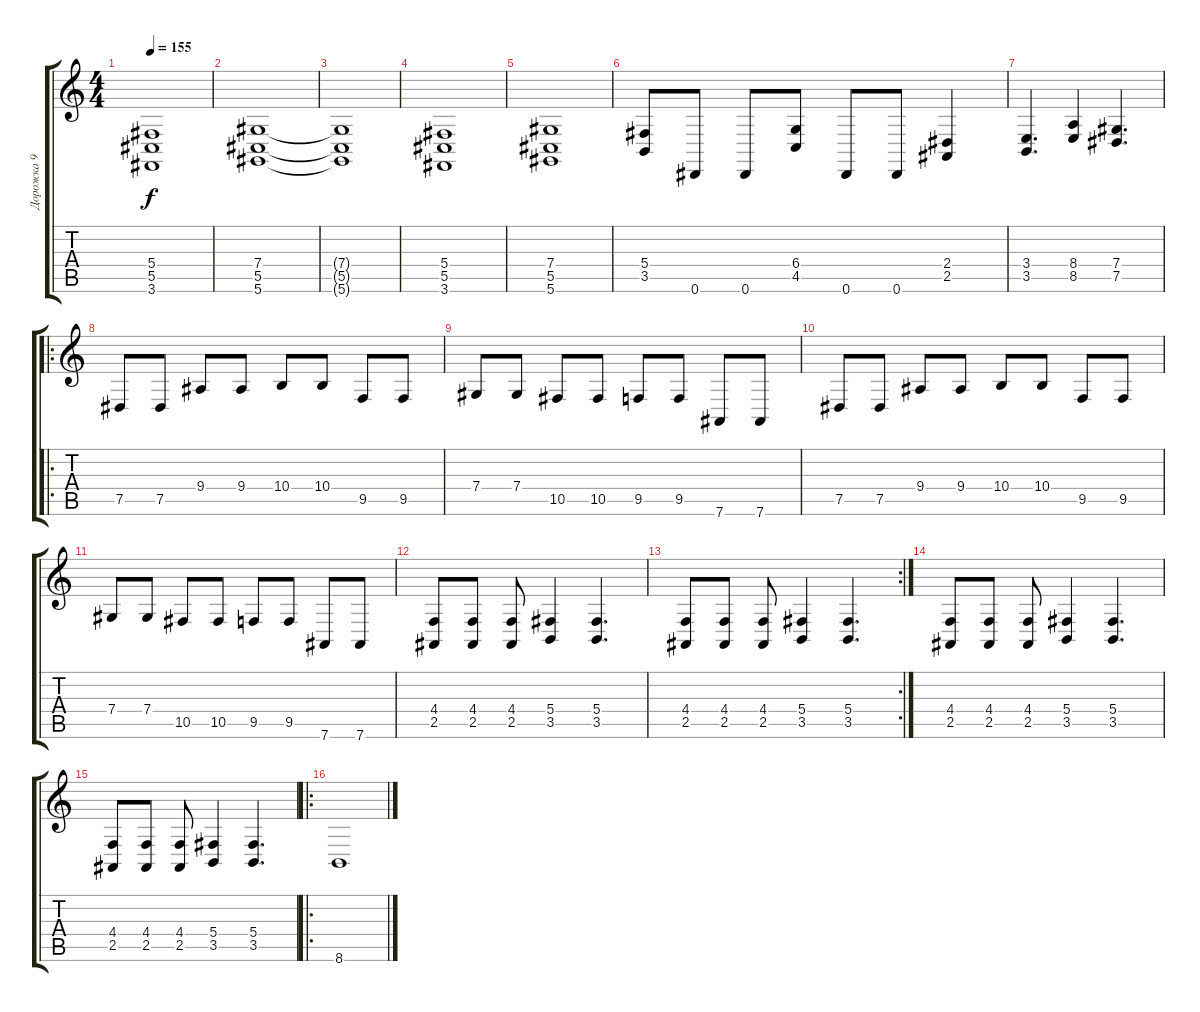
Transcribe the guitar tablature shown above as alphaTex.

\track ("Дорожка 9" "Дорожка 9") {instrument stringensemble1}
\staff {score tabs}
\tuning (Eb4 Bb3 Gb3 Db3 Ab2 Eb2) {hide}
\ts (4 4)
\tempo 155
\clef g2
\ks c
(5.4{t} 5.5{t} 3.6{t}).1{dy f} |
(7.4 5.5 5.6).1 |
(7.4{t} 5.5{t} 5.6{t}).1 |
(5.4 5.5 3.6).1 |
(7.4 5.5 5.6).1 |
(5.4 3.5).8 0.6.8 0.6.8 (6.4 4.5).8 0.6.8 0.6.8 (2.4 2.5).4 |
(3.4 3.5).4{d} (8.4 8.5).4 (7.4 7.5).4{d} |
\ro
7.5.8 7.5.8 9.4.8 9.4.8 10.4.8 10.4.8 9.5.8 9.5.8 |
7.4.8 7.4.8 10.5.8 10.5.8 9.5.8 9.5.8 7.6.8 7.6.8 |
7.5.8 7.5.8 9.4.8 9.4.8 10.4.8 10.4.8 9.5.8 9.5.8 |
7.4.8 7.4.8 10.5.8 10.5.8 9.5.8 9.5.8 7.6.8 7.6.8 |
(4.4 2.5).8 (4.4 2.5).8 (4.4 2.5).8 (5.4 3.5).4 (5.4 3.5).4{d} |
\rc 2
(4.4 2.5).8 (4.4 2.5).8 (4.4 2.5).8 (5.4 3.5).4 (5.4 3.5).4{d} |
(4.4 2.5).8 (4.4 2.5).8 (4.4 2.5).8 (5.4 3.5).4 (5.4 3.5).4{d} |
(4.4 2.5).8 (4.4 2.5).8 (4.4 2.5).8 (5.4 3.5).4 (5.4 3.5).4{d} |
\ro
8.6.1
